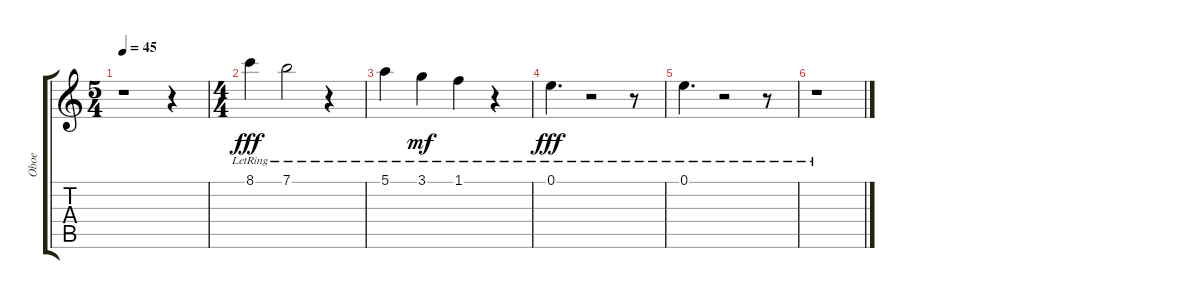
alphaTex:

\track ("Oboe" "Oboe") {instrument overdrivenguitar}
\staff {score tabs}
\tuning (E4 B3 G3 D3 A2 E2) {hide}
\ts (5 4)
\tempo 45
\clef g2
\ks c
r.1{dy fff} r.4 |
\ts (4 4)
8.1{lr}.4 7.1{lr}.2 r.4 |
5.1{lr}.4 3.1{lr}.4{dy mf} 1.1{lr}.4 r.4 |
0.1{lr}.4{d dy fff} r.2 r.8 |
0.1{lr}.4{d} r.2 r.8 |
r.1
